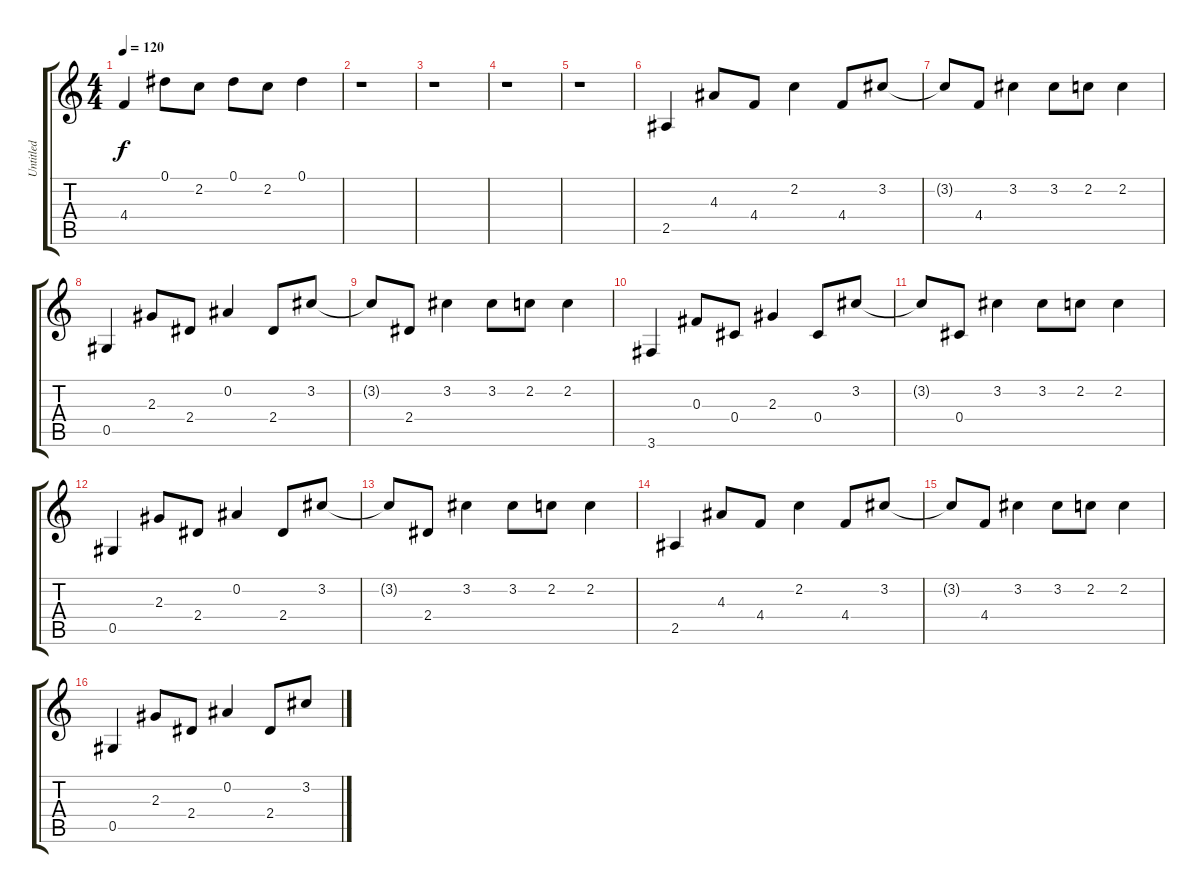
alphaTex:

\track ("Untitled" "Untitled") {instrument acousticguitarsteel}
\staff {score tabs}
\tuning (Eb4 Bb3 Gb3 Db3 Ab2 Eb2) {hide}
\ts (4 4)
\tempo 120
\clef g2
\ks c
4.4.4{dy f} 0.1.8 2.2.8 0.1.8 2.2.8 0.1.4 |
r.1 |
r.1 |
r.1 |
r.1 |
2.5.4 4.3.8 4.4.8 2.2.4 4.4.8 3.2.8 |
3.2{t}.8 4.4.8 3.2.4 3.2.8 2.2.8 2.2.4 |
0.5.4 2.3.8 2.4.8 0.2.4 2.4.8 3.2.8 |
3.2{t}.8 2.4.8 3.2.4 3.2.8 2.2.8 2.2.4 |
3.6.4 0.3.8 0.4.8 2.3.4 0.4.8 3.2.8 |
3.2{t}.8 0.4.8 3.2.4 3.2.8 2.2.8 2.2.4 |
0.5.4 2.3.8 2.4.8 0.2.4 2.4.8 3.2.8 |
3.2{t}.8 2.4.8 3.2.4 3.2.8 2.2.8 2.2.4 |
2.5.4 4.3.8 4.4.8 2.2.4 4.4.8 3.2.8 |
3.2{t}.8 4.4.8 3.2.4 3.2.8 2.2.8 2.2.4 |
0.5.4 2.3.8 2.4.8 0.2.4 2.4.8 3.2.8
